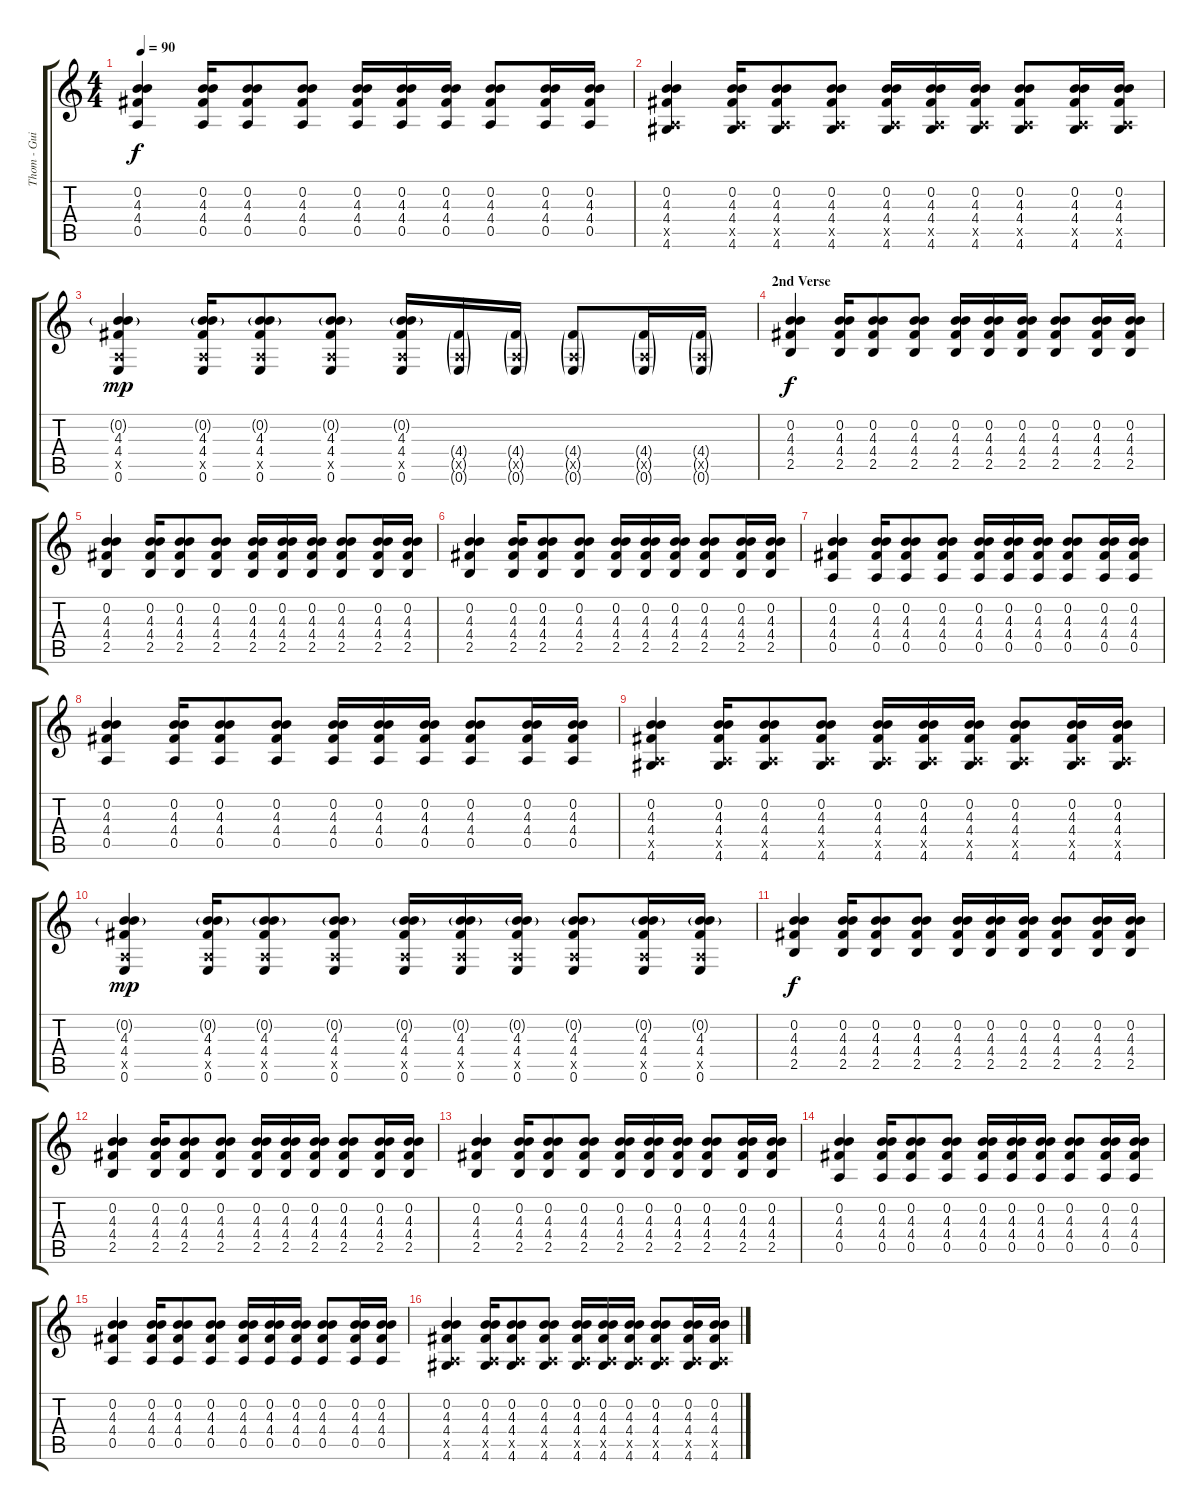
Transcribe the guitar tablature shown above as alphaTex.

\track ("Thom - Guitar" "Thom - Gui") {instrument electricguitarclean}
\staff {score tabs}
\tuning (E4 B3 G3 D3 A2 E2) {hide}
\ts (4 4)
\tempo 90
\clef g2
\ks c
(0.2 4.3 4.4 0.5).4{dy f} (0.2 4.3 4.4 0.5).16 (0.2 4.3 4.4 0.5).8 (0.2 4.3 4.4 0.5).8 (0.2 4.3 4.4 0.5).16 (0.2 4.3 4.4 0.5).16 (0.2 4.3 4.4 0.5).16 (0.2 4.3 4.4 0.5).8 (0.2 4.3 4.4 0.5).16 (0.2 4.3 4.4 0.5).16 |
(0.2 4.3 4.4 0.5{x} 4.6).4 (0.2 4.3 4.4 0.5{x} 4.6).16 (0.2 4.3 4.4 0.5{x} 4.6).8 (0.2 4.3 4.4 0.5{x} 4.6).8 (0.2 4.3 4.4 0.5{x} 4.6).16 (0.2 4.3 4.4 0.5{x} 4.6).16 (0.2 4.3 4.4 0.5{x} 4.6).16 (0.2 4.3 4.4 0.5{x} 4.6).8 (0.2 4.3 4.4 0.5{x} 4.6).16 (0.2 4.3 4.4 0.5{x} 4.6).16 |
(0.2{g} 4.3 4.4 0.5{x} 0.6).4{dy mp} (0.2{g} 4.3 4.4 0.5{x} 0.6).16 (0.2{g} 4.3 4.4 0.5{x} 0.6).8 (0.2{g} 4.3 4.4 0.5{x} 0.6).8 (0.2{g} 4.3 4.4 0.5{x} 0.6).16 (4.4{g} 0.5{g x} 0.6{g}).16 (4.4{g} 0.5{g x} 0.6{g}).16 (4.4{g} 0.5{g x} 0.6{g}).8 (4.4{g} 0.5{g x} 0.6{g}).16 (4.4{g} 0.5{g x} 0.6{g}).16 |
\section ("" "2nd Verse")
(0.2 4.3 4.4 2.5).4{dy f} (0.2 4.3 4.4 2.5).16 (0.2 4.3 4.4 2.5).8 (0.2 4.3 4.4 2.5).8 (0.2 4.3 4.4 2.5).16 (0.2 4.3 4.4 2.5).16 (0.2 4.3 4.4 2.5).16 (0.2 4.3 4.4 2.5).8 (0.2 4.3 4.4 2.5).16 (0.2 4.3 4.4 2.5).16 |
(0.2 4.3 4.4 2.5).4 (0.2 4.3 4.4 2.5).16 (0.2 4.3 4.4 2.5).8 (0.2 4.3 4.4 2.5).8 (0.2 4.3 4.4 2.5).16 (0.2 4.3 4.4 2.5).16 (0.2 4.3 4.4 2.5).16 (0.2 4.3 4.4 2.5).8 (0.2 4.3 4.4 2.5).16 (0.2 4.3 4.4 2.5).16 |
(0.2 4.3 4.4 2.5).4 (0.2 4.3 4.4 2.5).16 (0.2 4.3 4.4 2.5).8 (0.2 4.3 4.4 2.5).8 (0.2 4.3 4.4 2.5).16 (0.2 4.3 4.4 2.5).16 (0.2 4.3 4.4 2.5).16 (0.2 4.3 4.4 2.5).8 (0.2 4.3 4.4 2.5).16 (0.2 4.3 4.4 2.5).16 |
(0.2 4.3 4.4 0.5).4 (0.2 4.3 4.4 0.5).16 (0.2 4.3 4.4 0.5).8 (0.2 4.3 4.4 0.5).8 (0.2 4.3 4.4 0.5).16 (0.2 4.3 4.4 0.5).16 (0.2 4.3 4.4 0.5).16 (0.2 4.3 4.4 0.5).8 (0.2 4.3 4.4 0.5).16 (0.2 4.3 4.4 0.5).16 |
(0.2 4.3 4.4 0.5).4 (0.2 4.3 4.4 0.5).16 (0.2 4.3 4.4 0.5).8 (0.2 4.3 4.4 0.5).8 (0.2 4.3 4.4 0.5).16 (0.2 4.3 4.4 0.5).16 (0.2 4.3 4.4 0.5).16 (0.2 4.3 4.4 0.5).8 (0.2 4.3 4.4 0.5).16 (0.2 4.3 4.4 0.5).16 |
(0.2 4.3 4.4 0.5{x} 4.6).4 (0.2 4.3 4.4 0.5{x} 4.6).16 (0.2 4.3 4.4 0.5{x} 4.6).8 (0.2 4.3 4.4 0.5{x} 4.6).8 (0.2 4.3 4.4 0.5{x} 4.6).16 (0.2 4.3 4.4 0.5{x} 4.6).16 (0.2 4.3 4.4 0.5{x} 4.6).16 (0.2 4.3 4.4 0.5{x} 4.6).8 (0.2 4.3 4.4 0.5{x} 4.6).16 (0.2 4.3 4.4 0.5{x} 4.6).16 |
(0.2{g} 4.3 4.4 0.5{x} 0.6).4{dy mp} (0.2{g} 4.3 4.4 0.5{x} 0.6).16 (0.2{g} 4.3 4.4 0.5{x} 0.6).8 (0.2{g} 4.3 4.4 0.5{x} 0.6).8 (0.2{g} 4.3 4.4 0.5{x} 0.6).16 (0.2{g} 4.3 4.4 0.5{x} 0.6).16 (0.2{g} 4.3 4.4 0.5{x} 0.6).16 (0.2{g} 4.3 4.4 0.5{x} 0.6).8 (0.2{g} 4.3 4.4 0.5{x} 0.6).16 (0.2{g} 4.3 4.4 0.5{x} 0.6).16 |
(0.2 4.3 4.4 2.5).4{dy f} (0.2 4.3 4.4 2.5).16 (0.2 4.3 4.4 2.5).8 (0.2 4.3 4.4 2.5).8 (0.2 4.3 4.4 2.5).16 (0.2 4.3 4.4 2.5).16 (0.2 4.3 4.4 2.5).16 (0.2 4.3 4.4 2.5).8 (0.2 4.3 4.4 2.5).16 (0.2 4.3 4.4 2.5).16 |
(0.2 4.3 4.4 2.5).4 (0.2 4.3 4.4 2.5).16 (0.2 4.3 4.4 2.5).8 (0.2 4.3 4.4 2.5).8 (0.2 4.3 4.4 2.5).16 (0.2 4.3 4.4 2.5).16 (0.2 4.3 4.4 2.5).16 (0.2 4.3 4.4 2.5).8 (0.2 4.3 4.4 2.5).16 (0.2 4.3 4.4 2.5).16 |
(0.2 4.3 4.4 2.5).4 (0.2 4.3 4.4 2.5).16 (0.2 4.3 4.4 2.5).8 (0.2 4.3 4.4 2.5).8 (0.2 4.3 4.4 2.5).16 (0.2 4.3 4.4 2.5).16 (0.2 4.3 4.4 2.5).16 (0.2 4.3 4.4 2.5).8 (0.2 4.3 4.4 2.5).16 (0.2 4.3 4.4 2.5).16 |
(0.2 4.3 4.4 0.5).4 (0.2 4.3 4.4 0.5).16 (0.2 4.3 4.4 0.5).8 (0.2 4.3 4.4 0.5).8 (0.2 4.3 4.4 0.5).16 (0.2 4.3 4.4 0.5).16 (0.2 4.3 4.4 0.5).16 (0.2 4.3 4.4 0.5).8 (0.2 4.3 4.4 0.5).16 (0.2 4.3 4.4 0.5).16 |
(0.2 4.3 4.4 0.5).4 (0.2 4.3 4.4 0.5).16 (0.2 4.3 4.4 0.5).8 (0.2 4.3 4.4 0.5).8 (0.2 4.3 4.4 0.5).16 (0.2 4.3 4.4 0.5).16 (0.2 4.3 4.4 0.5).16 (0.2 4.3 4.4 0.5).8 (0.2 4.3 4.4 0.5).16 (0.2 4.3 4.4 0.5).16 |
(0.2 4.3 4.4 0.5{x} 4.6).4 (0.2 4.3 4.4 0.5{x} 4.6).16 (0.2 4.3 4.4 0.5{x} 4.6).8 (0.2 4.3 4.4 0.5{x} 4.6).8 (0.2 4.3 4.4 0.5{x} 4.6).16 (0.2 4.3 4.4 0.5{x} 4.6).16 (0.2 4.3 4.4 0.5{x} 4.6).16 (0.2 4.3 4.4 0.5{x} 4.6).8 (0.2 4.3 4.4 0.5{x} 4.6).16 (0.2 4.3 4.4 0.5{x} 4.6).16
